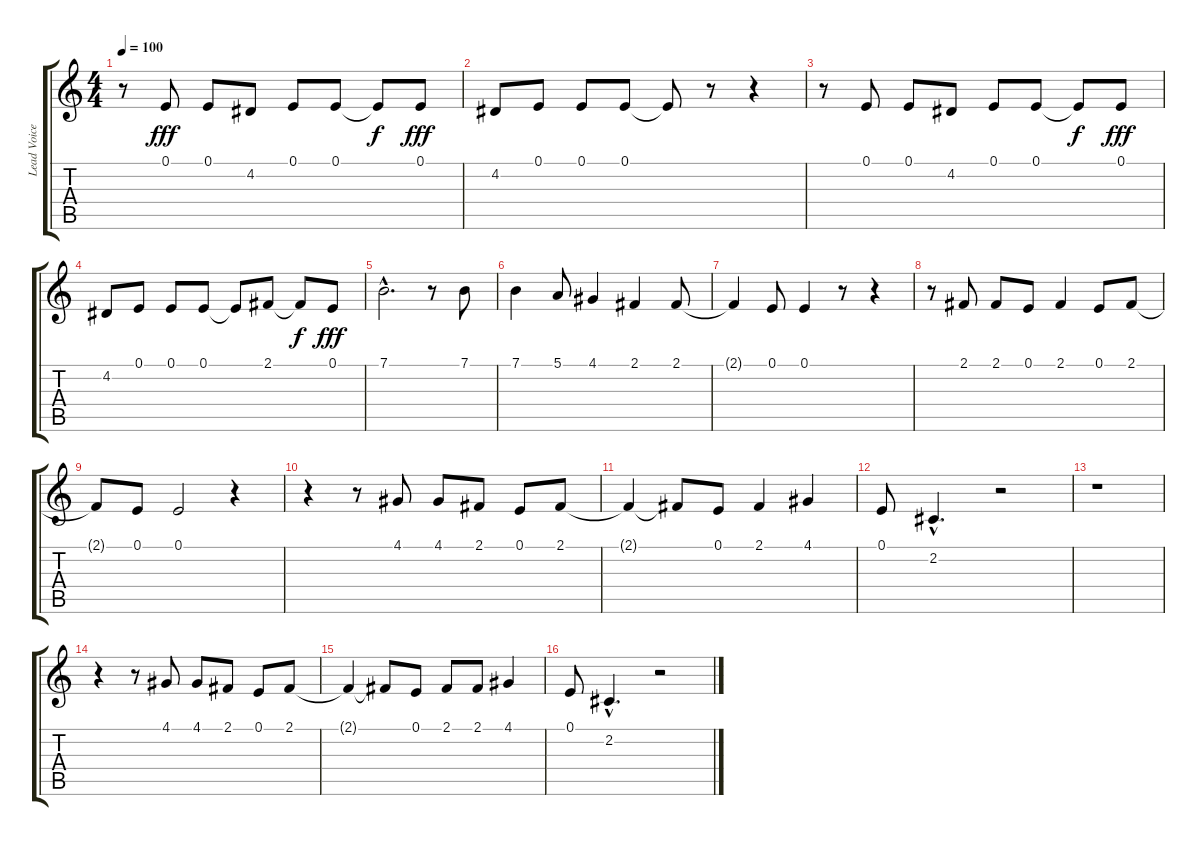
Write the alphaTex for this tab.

\track ("Lead Voice" "Lead Voice") {instrument altosax}
\staff {score tabs}
\tuning (E4 B3 G3 D3 A2 E2) {hide}
\ts (4 4)
\tempo 100
\clef g2
\ks c
r.8{dy fff} 0.1.8 0.1.8 4.2.8 0.1.8 0.1.8 0.1{t}.8{dy f} 0.1.8{dy fff} |
4.2.8 0.1.8 0.1.8 0.1.8 0.1{t}.8 r.8 r.4 |
r.8 0.1.8 0.1.8 4.2.8 0.1.8 0.1.8 0.1{t}.8{dy f} 0.1.8{dy fff} |
4.2.8 0.1.8 0.1.8 0.1.8 0.1{t}.8 2.1.8 2.1{t}.8{dy f} 0.1.8{dy fff} |
7.1{hac}.2{d} r.8 7.1.8 |
7.1.4 5.1.8 4.1.4 2.1.4 2.1.8 |
2.1{t}.4 0.1.8 0.1.4 r.8 r.4 |
r.8 2.1.8 2.1.8 0.1.8 2.1.4 0.1.8 2.1.8 |
2.1{t}.8 0.1.8 0.1.2 r.4 |
r.4 r.8 4.1.8 4.1.8 2.1.8 0.1.8 2.1.8 |
2.1{t}.4 2.1{t}.8 0.1.8 2.1.4 4.1.4 |
0.1.8 2.2{hac}.4{d} r.2 |
r.1 |
r.4 r.8 4.1.8 4.1.8 2.1.8 0.1.8 2.1.8 |
2.1{t}.4 2.1{t}.8 0.1.8 2.1.8 2.1.8 4.1.4 |
0.1.8 2.2{hac}.4{d} r.2
